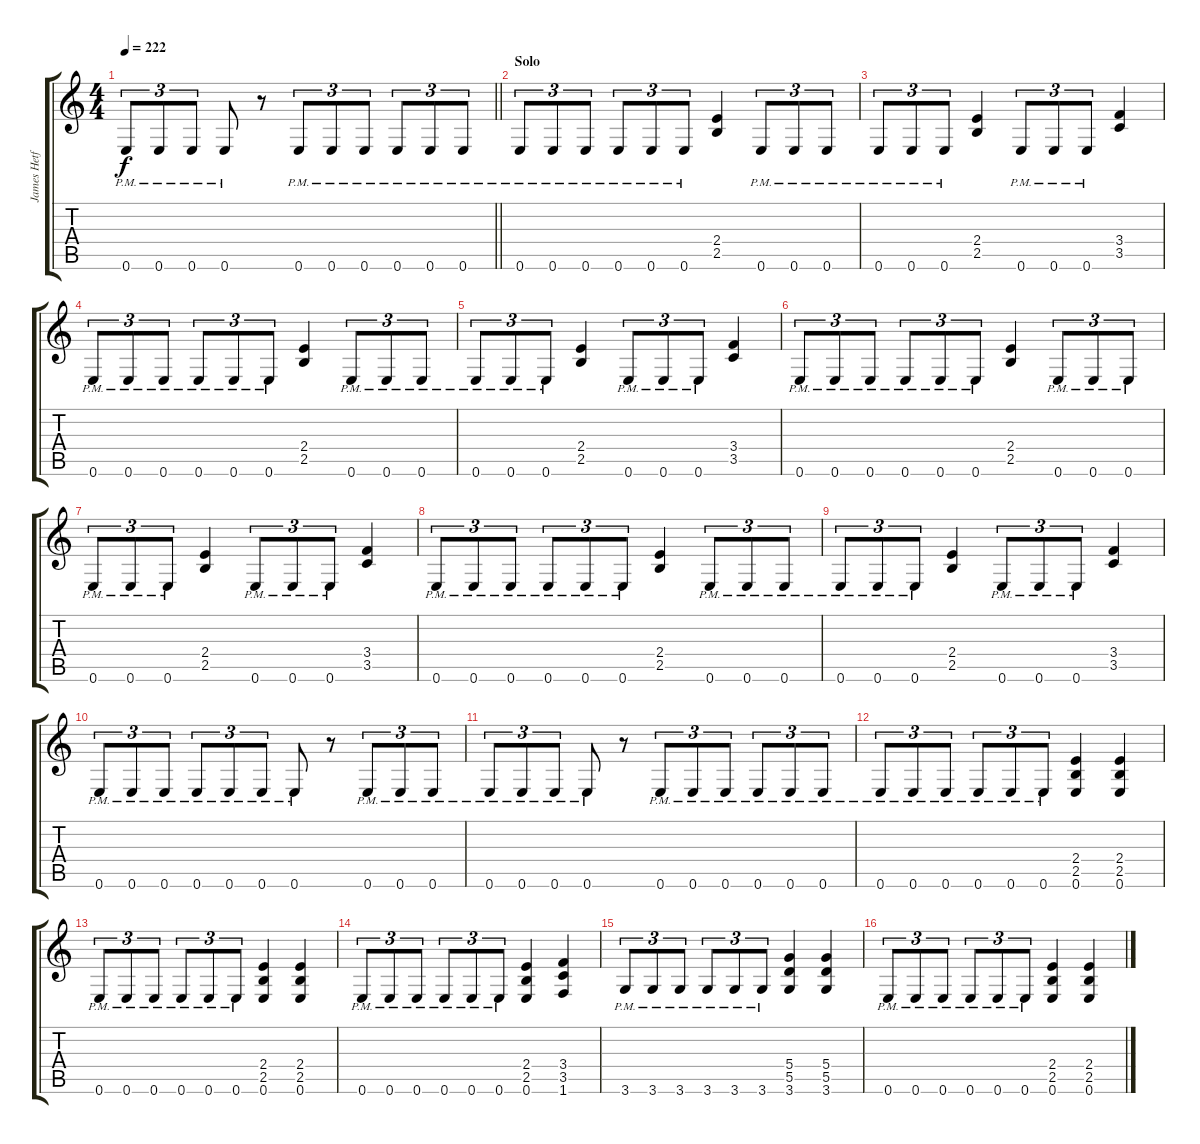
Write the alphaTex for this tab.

\track ("James Hetfield (Rythym)" "James Hetf") {instrument distortionguitar}
\staff {score tabs}
\tuning (E4 B3 G3 D3 A2 E2) {hide}
\ts (4 4)
\tempo 222
\clef g2
\barLineRight lightlight
\ks c
0.6{pm}.8{tu (3 2) dy f} 0.6{pm}.8{tu (3 2)} 0.6{pm}.8{tu (3 2)} 0.6{pm}.8 r.8 0.6{pm}.8{tu (3 2)} 0.6{pm}.8{tu (3 2)} 0.6{pm}.8{tu (3 2)} 0.6{pm}.8{tu (3 2)} 0.6{pm}.8{tu (3 2)} 0.6{pm}.8{tu (3 2)} |
\section ("" "Solo")
0.6{pm}.8{tu (3 2)} 0.6{pm}.8{tu (3 2)} 0.6{pm}.8{tu (3 2)} 0.6{pm}.8{tu (3 2)} 0.6{pm}.8{tu (3 2)} 0.6{pm}.8{tu (3 2)} (2.4 2.5).4 0.6{pm}.8{tu (3 2)} 0.6{pm}.8{tu (3 2)} 0.6{pm}.8{tu (3 2)} |
0.6{pm}.8{tu (3 2)} 0.6{pm}.8{tu (3 2)} 0.6{pm}.8{tu (3 2)} (2.4 2.5).4 0.6{pm}.8{tu (3 2)} 0.6{pm}.8{tu (3 2)} 0.6{pm}.8{tu (3 2)} (3.4 3.5).4 |
0.6{pm}.8{tu (3 2)} 0.6{pm}.8{tu (3 2)} 0.6{pm}.8{tu (3 2)} 0.6{pm}.8{tu (3 2)} 0.6{pm}.8{tu (3 2)} 0.6{pm}.8{tu (3 2)} (2.4 2.5).4 0.6{pm}.8{tu (3 2)} 0.6{pm}.8{tu (3 2)} 0.6{pm}.8{tu (3 2)} |
0.6{pm}.8{tu (3 2)} 0.6{pm}.8{tu (3 2)} 0.6{pm}.8{tu (3 2)} (2.4 2.5).4 0.6{pm}.8{tu (3 2)} 0.6{pm}.8{tu (3 2)} 0.6{pm}.8{tu (3 2)} (3.4 3.5).4 |
0.6{pm}.8{tu (3 2)} 0.6{pm}.8{tu (3 2)} 0.6{pm}.8{tu (3 2)} 0.6{pm}.8{tu (3 2)} 0.6{pm}.8{tu (3 2)} 0.6{pm}.8{tu (3 2)} (2.4 2.5).4 0.6{pm}.8{tu (3 2)} 0.6{pm}.8{tu (3 2)} 0.6{pm}.8{tu (3 2)} |
0.6{pm}.8{tu (3 2)} 0.6{pm}.8{tu (3 2)} 0.6{pm}.8{tu (3 2)} (2.4 2.5).4 0.6{pm}.8{tu (3 2)} 0.6{pm}.8{tu (3 2)} 0.6{pm}.8{tu (3 2)} (3.4 3.5).4 |
0.6{pm}.8{tu (3 2)} 0.6{pm}.8{tu (3 2)} 0.6{pm}.8{tu (3 2)} 0.6{pm}.8{tu (3 2)} 0.6{pm}.8{tu (3 2)} 0.6{pm}.8{tu (3 2)} (2.4 2.5).4 0.6{pm}.8{tu (3 2)} 0.6{pm}.8{tu (3 2)} 0.6{pm}.8{tu (3 2)} |
0.6{pm}.8{tu (3 2)} 0.6{pm}.8{tu (3 2)} 0.6{pm}.8{tu (3 2)} (2.4 2.5).4 0.6{pm}.8{tu (3 2)} 0.6{pm}.8{tu (3 2)} 0.6{pm}.8{tu (3 2)} (3.4 3.5).4 |
0.6{pm}.8{tu (3 2)} 0.6{pm}.8{tu (3 2)} 0.6{pm}.8{tu (3 2)} 0.6{pm}.8{tu (3 2)} 0.6{pm}.8{tu (3 2)} 0.6{pm}.8{tu (3 2)} 0.6{pm}.8 r.8 0.6{pm}.8{tu (3 2)} 0.6{pm}.8{tu (3 2)} 0.6{pm}.8{tu (3 2)} |
0.6{pm}.8{tu (3 2)} 0.6{pm}.8{tu (3 2)} 0.6{pm}.8{tu (3 2)} 0.6{pm}.8 r.8 0.6{pm}.8{tu (3 2)} 0.6{pm}.8{tu (3 2)} 0.6{pm}.8{tu (3 2)} 0.6{pm}.8{tu (3 2)} 0.6{pm}.8{tu (3 2)} 0.6{pm}.8{tu (3 2)} |
0.6{pm}.8{tu (3 2)} 0.6{pm}.8{tu (3 2)} 0.6{pm}.8{tu (3 2)} 0.6{pm}.8{tu (3 2)} 0.6{pm}.8{tu (3 2)} 0.6{pm}.8{tu (3 2)} (2.4 2.5 0.6).4 (2.4 2.5 0.6).4 |
0.6{pm}.8{tu (3 2)} 0.6{pm}.8{tu (3 2)} 0.6{pm}.8{tu (3 2)} 0.6{pm}.8{tu (3 2)} 0.6{pm}.8{tu (3 2)} 0.6{pm}.8{tu (3 2)} (2.4 2.5 0.6).4 (2.4 2.5 0.6).4 |
0.6{pm}.8{tu (3 2)} 0.6{pm}.8{tu (3 2)} 0.6{pm}.8{tu (3 2)} 0.6{pm}.8{tu (3 2)} 0.6{pm}.8{tu (3 2)} 0.6{pm}.8{tu (3 2)} (2.4 2.5 0.6).4 (3.4 3.5 1.6).4 |
3.6{pm}.8{tu (3 2)} 3.6{pm}.8{tu (3 2)} 3.6{pm}.8{tu (3 2)} 3.6{pm}.8{tu (3 2)} 3.6{pm}.8{tu (3 2)} 3.6{pm}.8{tu (3 2)} (5.4 5.5 3.6).4 (5.4 5.5 3.6).4 |
0.6{pm}.8{tu (3 2)} 0.6{pm}.8{tu (3 2)} 0.6{pm}.8{tu (3 2)} 0.6{pm}.8{tu (3 2)} 0.6{pm}.8{tu (3 2)} 0.6{pm}.8{tu (3 2)} (2.4 2.5 0.6).4 (2.4 2.5 0.6).4
